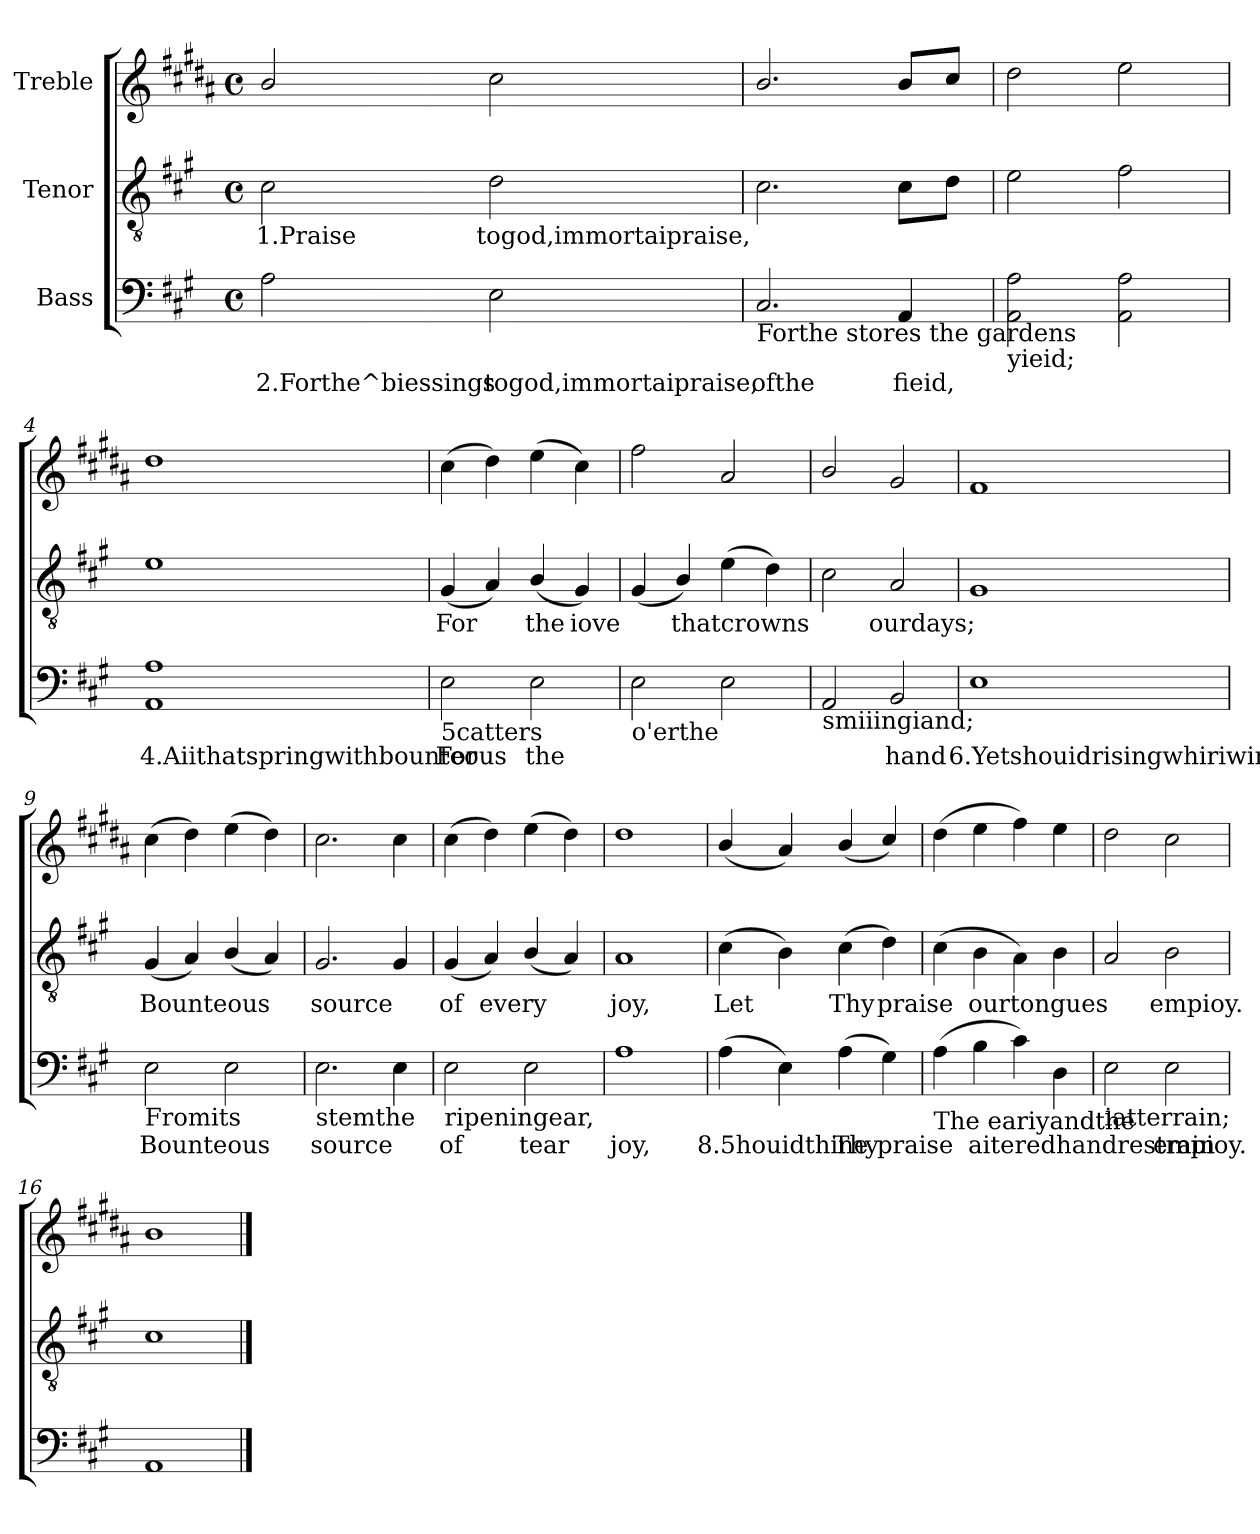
**kern	**text	**kern	**text	**kern
*part3	*part3	*part2	*part2	*part1
*staff3	*staff3	*staff2	*staff2	*staff1
*I"Bass	*	*I"Tenor	*	*I"Treble
!!LO:PB:g=z
*stria5	*	*stria5	*	*stria5
*clefF4	*	*clefGv2	*	*clefG2
*	*	*	*	*ITrd1c2
*k[f#c#g#]	*	*k[f#c#g#]	*	*k[f#c#g#]
*A:	*	*A:	*	*A:
*M4/4	*	*M4/4	*	*M4/4
*met(c)	*	*met(c)	*	*met(c)
=1	=1	=1	=1	=1
!	!LO:LY:a:rj	!	!LO:LY:b:cj	!
2A\	2.Forthe^biessings	2c#\	1.Praise	2a/
!	!LO:LY:a:rj	!	!LO:LY:b:cj	!
2E\	togod,immortaipraise,	2d\	togod,immortaipraise,	2b\
=2	=2	=2	=2	=2
!LO:TX:b:t=Forthe stores the gardens	!	!	!	!
!	!LO:LY:a:rj	!	!LO:LY:b:cj	!
2.C#/	ofthe	2.c#\	.	2.a/
!	!LO:LY:a:rj	!	!LO:LY:b:cj	!
4AA/	fieid,	8c#\L	.	8a/L
!	!	!	!LO:LY:b:cj	!
.	.	8d\J	.	8b/J
=3	=3	=3	=3	=3
!LO:TX:b:t=yieid;	!	!	!	!
!	!LO:LY:a:rj	!	!LO:LY:b:cj	!
2A\ 2AA\	.	2e\	.	2cc#\
!	!LO:LY:a:rj	!	!LO:LY:b:cj	!
2A\ 2AA\	.	2f#\	.	2dd\
=4	=4	=4	=4	=4
!	!LO:LY:a:rj	!	!LO:LY:b:cj	!
1A 1AA	4.Aiithatspringwithbounteous	1e	.	1cc#
!!LO:LB:g=z
=5	=5	=5	=5	=5
!LO:TX:b:t=5catters	!	!	!	!
!	!LO:LY:a:rj	!	!LO:LY:b:cj	!
2E\	For	(<4G#/	For	(>4b>\
!	!	!	!LO:LY:b:cj	!
.	.	4A/)	.	4cc#\)
!	!LO:LY:a:rj	!	!LO:LY:b:cj	!
2E\	the	(<4B/	the	(>4dd\
!	!	!	!LO:LY:b:cj	!
.	.	4G#/)	iove	4b\)
=6	=6	=6	=6	=6
!LO:TX:b:t=o'erthe	!	!	!	!
!	!LO:LY:a:rj	!	!LO:LY:b:cj	!
2E\	.	(<4G#/	.	2ee\
!	!	!	!LO:LY:b:cj	!
.	.	4B/)	thatcrowns	.
!	!LO:LY:a:rj	!	!LO:LY:b:cj	!
2E\	.	(>4e\	.	2g#/
!	!	!	!LO:LY:b:cj	!
.	.	4d\)	.	.
=7	=7	=7	=7	=7
!LO:TX:b:t=smiiingiand;	!	!	!	!
!	!LO:LY:a:rj	!	!LO:LY:b:cj	!
2AA/	.	2c#\	.	2a/
!	!LO:LY:a:rj	!	!LO:LY:b:cj	!
2BB/	hand	2A/	ourdays;	2f#/
=8	=8	=8	=8	=8
!	!LO:LY:a:rj	!	!LO:LY:b:cj	!
1E	6.Yetshouidrisingwhiriwinds	1G#	.	1e
=9	=9	=9	=9	=9
!LO:TX:b:t=Fromits	!	!	!	!
!	!LO:LY:a:rj	!	!LO:LY:b:cj	!
2E\	Bounteous	(<4G#/	Bounteous	(>4b\
!	!	!	!LO:LY:b:cj	!
.	.	4A/)	.	4cc#\)
!	!LO:LY:a:rj	!	!LO:LY:b:cj	!
2E\	.	(<4B/	.	(>4dd\
!	!	!	!LO:LY:b:cj	!
.	.	4A/)	.	4cc#>\)
!!LO:LB:g=z
=10	=10	=10	=10	=10
!LO:TX:b:t=stemthe	!	!	!	!
!	!LO:LY:a:rj	!	!LO:LY:b:cj	!
2.E\	source	2.G#/	source	2.b>\
!	!LO:LY:a:rj	!	!LO:LY:b:cj	!
4E\	.	4G#/	.	4b\
=11	=11	=11	=11	=11
!LO:TX:b:t=ripeningear,	!	!	!	!
!	!LO:LY:a:rj	!	!LO:LY:b:cj	!
2E\	of	(<4G#/	of	(>4b\
!	!	!	!LO:LY:b:cj	!
.	.	4A/)	every	4cc#\)
!	!LO:LY:a:rj	!	!LO:LY:b:cj	!
2E\	tear	(<4B/	.	(>4dd\
!	!	!	!LO:LY:b:cj	!
.	.	4A/)	.	4cc#\)
=12	=12	=12	=12	=12
!	!LO:LY:a:rj	!	!LO:LY:b:cj	!
1A	joy,	1A	joy,	1cc#
=13	=13	=13	=13	=13
!	!LO:LY:a:rj	!	!LO:LY:b:cj	!
(>4A\	8.5houidthine	(>4c#\	Let	(<4a/
!	!LO:LY:a:rj	!	!LO:LY:b:cj	!
4E\)	.	4B\)	.	4g#/)
!	!LO:LY:a:rj	!	!LO:LY:b:cj	!
(>4A\	Thy	(>4c#\	Thy	(<4a/
!	!LO:LY:a:rj	!	!LO:LY:b:cj	!
4G#\)	praise	4d\)	praise	4b/)
=14	=14	=14	=14	=14
!LO:TX:b:t=The eariyandthe	!	!	!	!
!	!LO:LY:a:rj	!	!LO:LY:b:cj	!
(>4A\	.	(>4c#\	.	(>4cc#\
!	!LO:LY:a:rj	!	!LO:LY:b:cj	!
4B\	aiteredhandrestrain	4B\	ourtongues	4dd\
!	!LO:LY:a:rj	!	!LO:LY:b:cj	!
4c#\)	.	4A\)	.	4ee\)
!	!LO:LY:a:rj	!	!LO:LY:b:cj	!
4D\	.	4B\	.	4dd>\
!!LO:PB:g=z
=15	=15	=15	=15	=15
!LO:TX:b:t=iatterrain;	!	!	!	!
!	!LO:LY:a:rj	!	!LO:LY:b:cj	!
2E\	.	2A/	.	2cc#>\
!	!LO:LY:a:rj	!	!LO:LY:b:cj	!
2E\	empioy.	2B\	empioy.	2b\
=16	=16	=16	=16	=16
!	!LO:LY:a:rj	!	!LO:LY:b:cj	!
1AA	.	1c#	.	1a
==	==	==	==	==
*-	*-	*-	*-	*-
